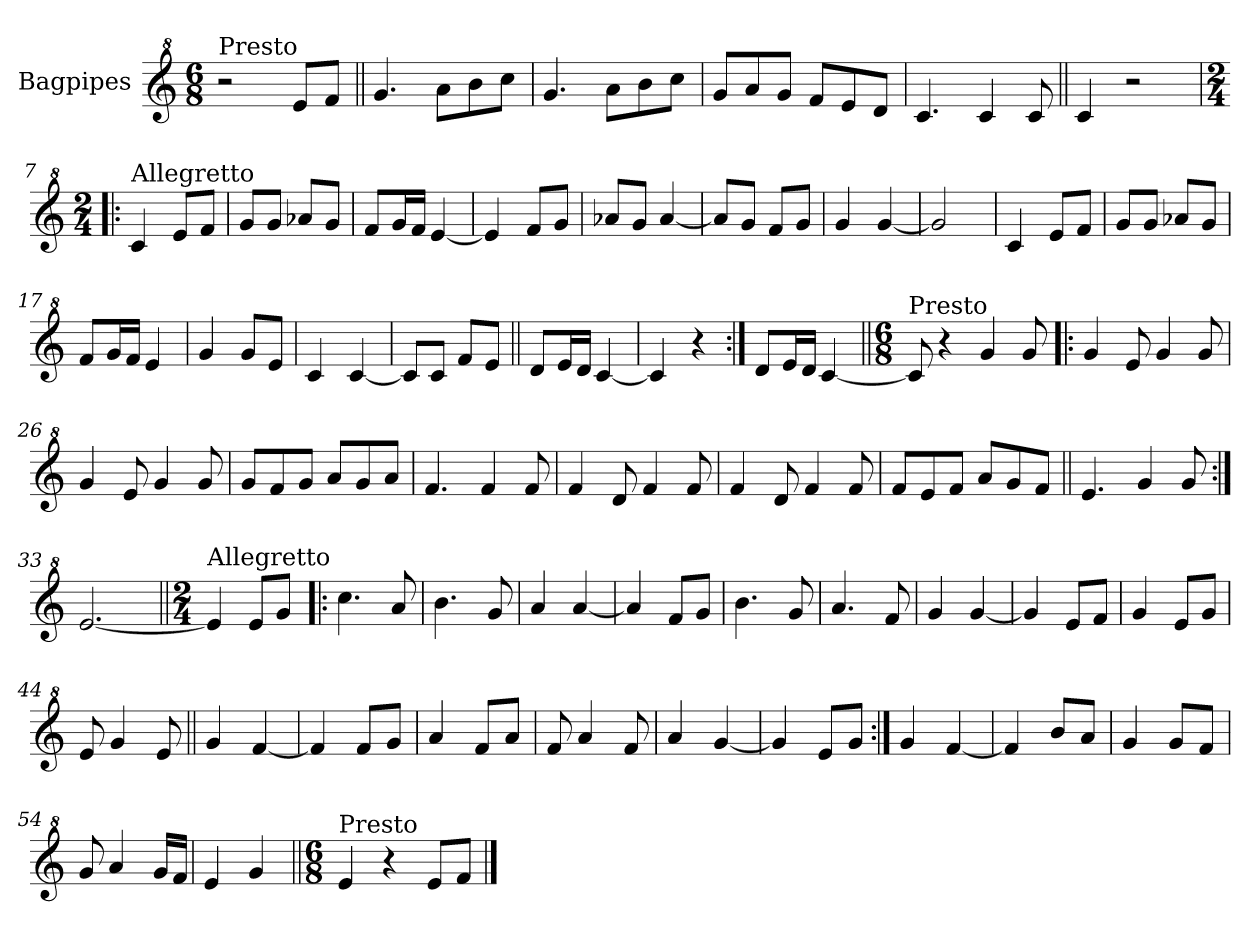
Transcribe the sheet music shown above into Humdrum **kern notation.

**kern
*part1
*staff1
*I"Bagpipes
*I'Bag
*clefG^2
*k[]
*C:
*M6/8
=1
!LO:TX:a:t=Presto
2r
8ee/L
8ff/J
=2||
4.gg/
8aa\L
8bb\
8ccc\J
=3
4.gg/
8aa\L
8bb\
8ccc\J
=4
8gg/L
8aa/
8gg/J
8ff/L
8ee/
8dd/J
=5
4.cc/
4cc/
8cc/
=6||
4cc/
2r
=7!|:
*M2/4
!LO:TX:a:t=Allegretto
4cc/
8ee/L
8ff/J
=8
8gg/L
8gg/J
8aa-X/L
8gg/J
!!LO:LB:g=z
=9
8ff/L
16gg/L
16ff/JJ
[4ee/
=10
4ee/]
8ff/L
8gg/J
=11
8aa-X/L
8gg/J
[4aa-/
=12
8aa-/L]
8gg/J
8ff/L
8gg/J
=13
4gg/
[4gg/
=14
2gg/]
=15
4cc/
8ee/L
8ff/J
=16
8gg/L
8gg/J
8aa-X/L
8gg/J
=17
8ff/L
16gg/L
16ff/JJ
4ee/
=18
4gg/
8gg/L
8ee/J
=19
4cc/
[4cc/
!!LO:LB:g=z
=20
8cc/L]
8cc/J
8ff/L
8ee/J
=21||
8dd/L
16ee/L
16dd/JJ
[4cc/
=22
4cc/]
4r
=23:|!
8dd/L
16ee/L
16dd/JJ
[4cc/
=24||
*M6/8
!LO:TX:a:t=Presto
8cc/]
4r
4gg/
8gg/
=25!|:
4gg/
8ee/
4gg/
8gg/
=26
4gg/
8ee/
4gg/
8gg/
=27
8gg/L
8ff/
8gg/J
8aa/L
8gg/
8aa/J
!!LO:LB:g=z
=28
4.ff/
4ff/
8ff/
=29
4ff/
8dd/
4ff/
8ff/
=30
4ff/
8dd/
4ff/
8ff/
=31
8ff/L
8ee/
8ff/J
8aa/L
8gg/
8ff/J
=32||
4.ee/
4gg/
8gg/
=33:|!
[2.ee/
=34||
*M2/4
!LO:TX:a:t=Allegretto
4ee/]
8ee/L
8gg/J
=35!|:
4.ccc\
8aa/
=36
4.bb\
8gg/
!!LO:LB:g=z
=37
4aa/
[4aa/
=38
4aa/]
8ff/L
8gg/J
=39
4.bb\
8gg/
=40
4.aa/
8ff/
=41
4gg/
[4gg/
=42
4gg/]
8ee/L
8ff/J
=43
4gg/
8ee/L
8gg/J
=44
8ee/
4gg/
8ee/
=45||
4gg/
[4ff/
=46
4ff/]
8ff/L
8gg/J
=47
4aa/
8ff/L
8aa/J
=48
8ff/
4aa/
8ff/
!!LO:LB:g=z
=49
4aa/
[4gg/
=50
4gg/]
8ee/L
8gg/J
=51:|!
4gg/
[4ff/
=52
4ff/]
8bb/L
8aa/J
=53
4gg/
8gg/L
8ff/J
=54
8gg/
4aa/
16gg/LL
16ff/JJ
=55
4ee/
4gg/
=56||
*M6/8
!LO:TX:a:t=Presto
4ee/
4r
8ee/L
8ff/J
==
*-
